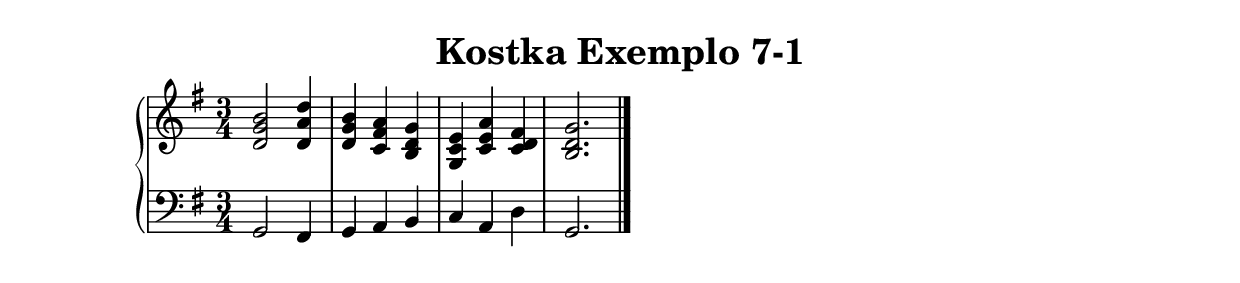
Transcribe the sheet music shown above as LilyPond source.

\version "2.10.0"
\header {
  title = "Kostka Exemplo 7-1"
  subtitle = ""
  composer = ""
}
cima = {
  \time 3/4
  \key g \major
  \relative c' {
    <d g b>2
    <d a' d>4
    <d g b>
    <c fis a>
    <b d g>
    <g c e>
    <c e a>
    <c d fis>
    <b d g>2.
    \bar "|."
  }
}


baixo = {
  \clef bass
  \key g \major
  \time 3/4
  \relative c {
    g2 fis4
    g a b
    c a d
    g,2.
    \bar "|."
  }
}


\score {
  \context PianoStaff = "piano" <<
    \new Staff = "cima" { \cima }
    \new Staff = "baixo" { \baixo }
  >>
  \midi {
    \context {
      \Score tempoWholesPerMinute = #(ly:make-moment 60 4)
    }
  }
  \layout {
                                %		ragged-right = ##t 
    \context {
      \Staff
      \consists Horizontal_bracket_engraver
    }
  }
}

